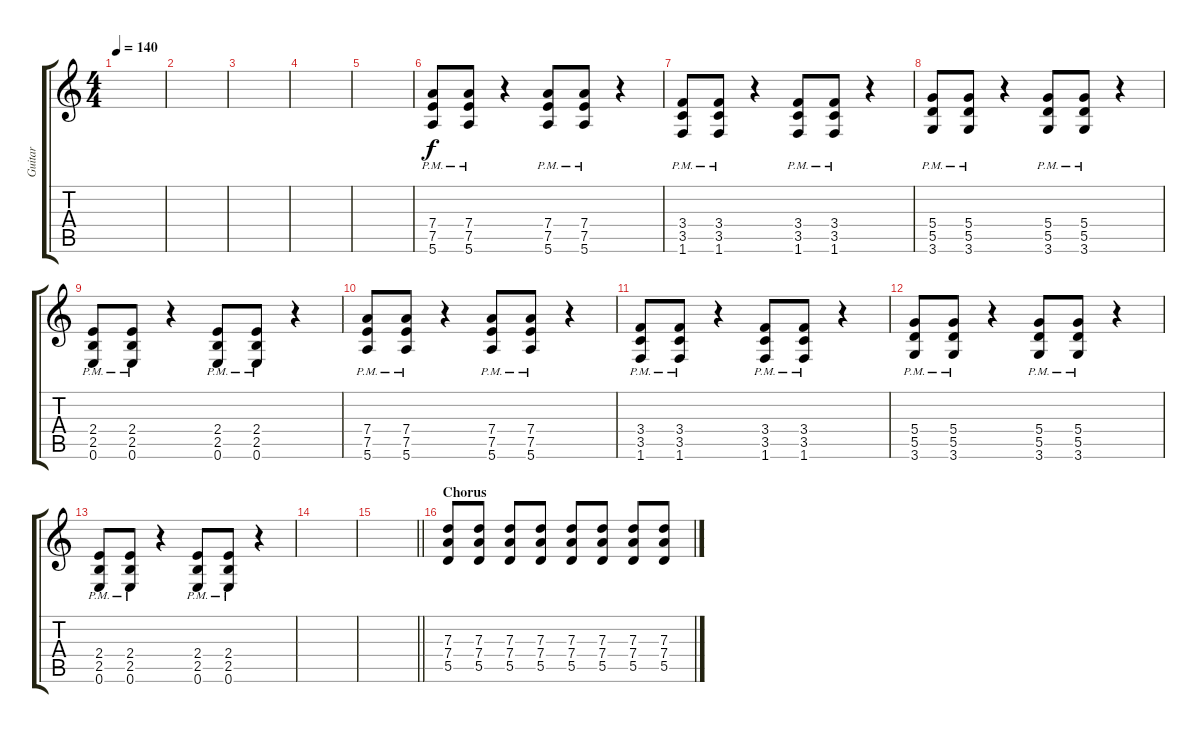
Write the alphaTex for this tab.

\track ("Guitar" "Guitar") {instrument distortionguitar}
\staff {score tabs}
\tuning (E4 B3 G3 D3 A2 E2) {hide}
\ts (4 4)
\tempo 140
\clef g2
\ks c
|
|
|
|
|
(7.4{pm} 7.5{pm} 5.6{pm}).8 (7.4{pm} 7.5{pm} 5.6{pm}).8 r.4 (7.4{pm} 7.5{pm} 5.6{pm}).8 (7.4{pm} 7.5{pm} 5.6{pm}).8 r.4 |
(3.4{pm} 3.5{pm} 1.6{pm}).8 (3.4{pm} 3.5{pm} 1.6{pm}).8 r.4 (3.4{pm} 3.5{pm} 1.6{pm}).8 (3.4{pm} 3.5{pm} 1.6{pm}).8 r.4 |
(5.4{pm} 5.5{pm} 3.6{pm}).8 (5.4{pm} 5.5{pm} 3.6{pm}).8 r.4 (5.4{pm} 5.5{pm} 3.6{pm}).8 (5.4{pm} 5.5{pm} 3.6{pm}).8 r.4 |
(2.4{pm} 2.5{pm} 0.6{pm}).8 (2.4{pm} 2.5{pm} 0.6{pm}).8 r.4 (2.4{pm} 2.5{pm} 0.6{pm}).8 (2.4{pm} 2.5{pm} 0.6{pm}).8 r.4 |
(7.4{pm} 7.5{pm} 5.6{pm}).8 (7.4{pm} 7.5{pm} 5.6{pm}).8 r.4 (7.4{pm} 7.5{pm} 5.6{pm}).8 (7.4{pm} 7.5{pm} 5.6{pm}).8 r.4 |
(3.4{pm} 3.5{pm} 1.6{pm}).8 (3.4{pm} 3.5{pm} 1.6{pm}).8 r.4 (3.4{pm} 3.5{pm} 1.6{pm}).8 (3.4{pm} 3.5{pm} 1.6{pm}).8 r.4 |
(5.4{pm} 5.5{pm} 3.6{pm}).8 (5.4{pm} 5.5{pm} 3.6{pm}).8 r.4 (5.4{pm} 5.5{pm} 3.6{pm}).8 (5.4{pm} 5.5{pm} 3.6{pm}).8 r.4 |
(2.4{pm} 2.5{pm} 0.6{pm}).8 (2.4{pm} 2.5{pm} 0.6{pm}).8 r.4 (2.4{pm} 2.5{pm} 0.6{pm}).8 (2.4{pm} 2.5{pm} 0.6{pm}).8 r.4 |
|
\barLineRight lightlight
|
\section ("" "Chorus")
(7.3 7.4 5.5).8 (7.3 7.4 5.5).8 (7.3 7.4 5.5).8 (7.3 7.4 5.5).8 (7.3 7.4 5.5).8 (7.3 7.4 5.5).8 (7.3 7.4 5.5).8 (7.3 7.4 5.5).8
